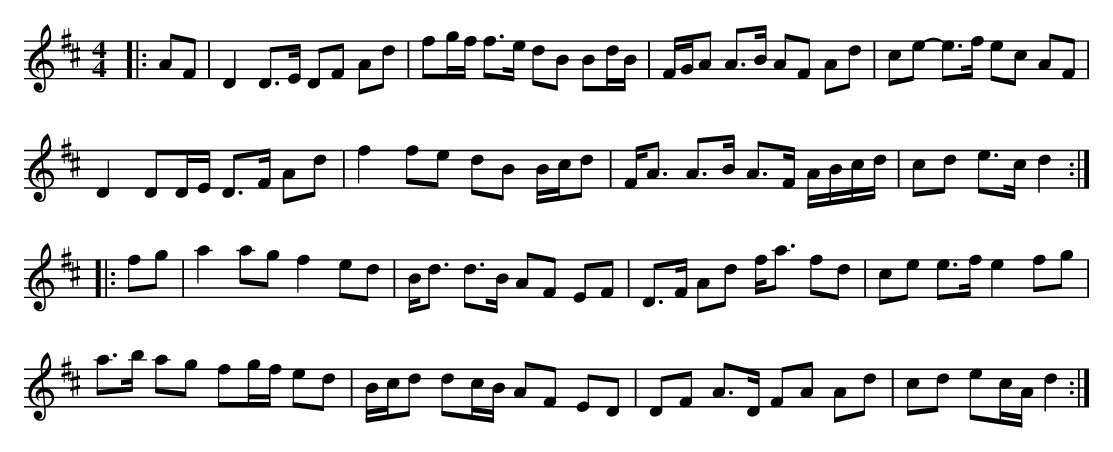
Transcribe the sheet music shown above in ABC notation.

X:1
M:4/4
K:D
|:AF|D2 D>E DF Ad|fg/f/ f>e dB Bd/B/|F/G/A A>B AF Ad|ce- e>f ec AF|
D2 DD/E/ D>F Ad|f2 fe dB B/c/d|F<A A>B A>F A/B/c/d/|cd e>c d2:|
|:fg|a2 ag f2 ed|B<d d>B AF EF|D>F Ad f<a fd|ce e>f e2 fg|
a>b ag fg/f/ ed|B/c/d dc/B/ AF ED|DF A>D FA Ad|cd ec/A/ d2:|
